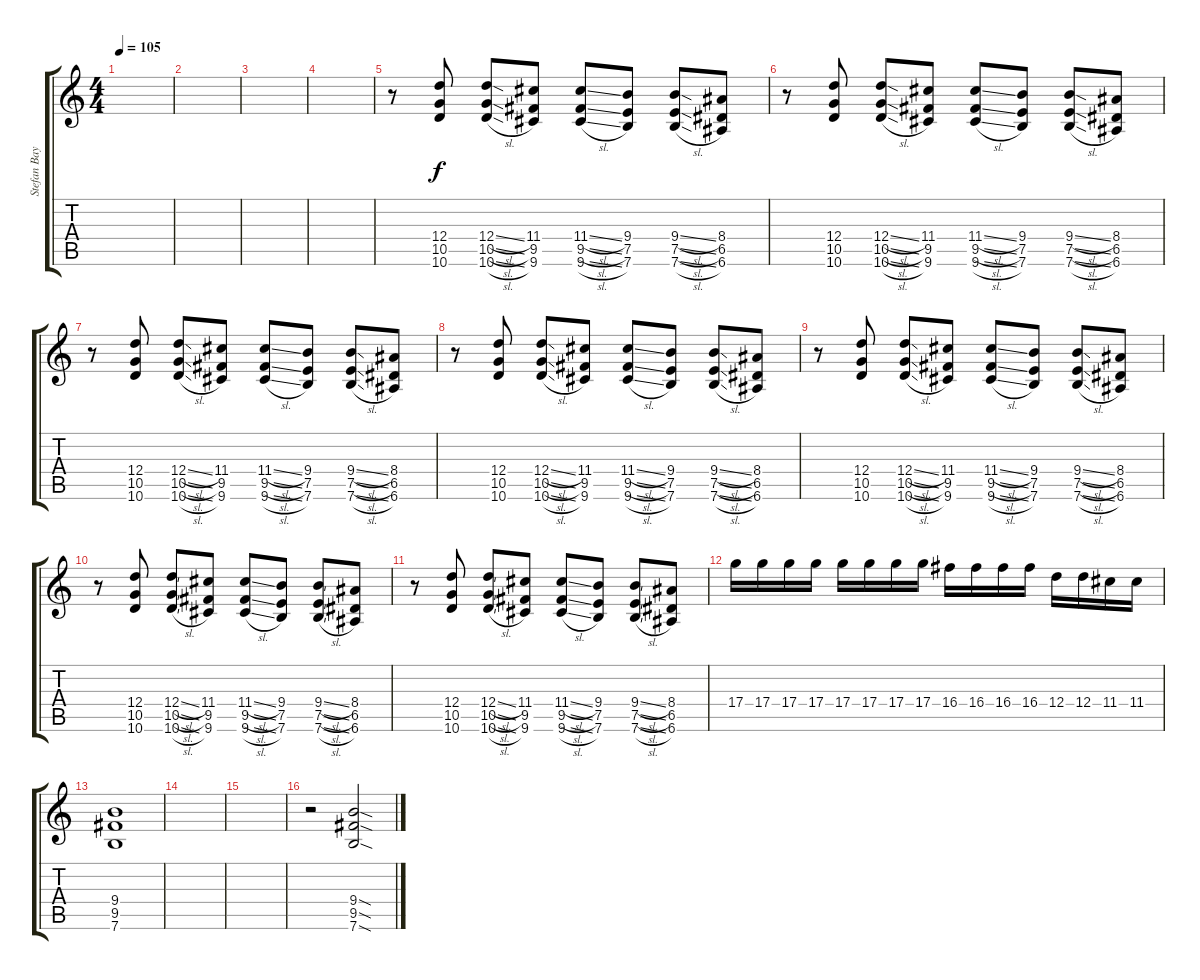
\track ("Stefan Bayle" "Stefan Bay") {instrument overdrivenguitar}
\staff {score tabs}
\tuning (E4 B3 G3 D3 A2 E2) {hide}
\ts (4 4)
\tempo 105
\clef g2
\ks c
|
|
|
|
r.8 (12.4 10.5 10.6).8 (12.4{sl} 10.5{sl} 10.6{sl}).8 (11.4 9.5 9.6).8 (11.4{sl} 9.5{sl} 9.6{sl}).8 (9.4 7.5 7.6).8 (9.4{sl} 7.5{sl} 7.6{sl}).8 (8.4 6.5 6.6).8 |
r.8 (12.4 10.5 10.6).8 (12.4{sl} 10.5{sl} 10.6{sl}).8 (11.4 9.5 9.6).8 (11.4{sl} 9.5{sl} 9.6{sl}).8 (9.4 7.5 7.6).8 (9.4{sl} 7.5{sl} 7.6{sl}).8 (8.4 6.5 6.6).8 |
r.8 (12.4 10.5 10.6).8 (12.4{sl} 10.5{sl} 10.6{sl}).8 (11.4 9.5 9.6).8 (11.4{sl} 9.5{sl} 9.6{sl}).8 (9.4 7.5 7.6).8 (9.4{sl} 7.5{sl} 7.6{sl}).8 (8.4 6.5 6.6).8 |
r.8 (12.4 10.5 10.6).8 (12.4{sl} 10.5{sl} 10.6{sl}).8 (11.4 9.5 9.6).8 (11.4{sl} 9.5{sl} 9.6{sl}).8 (9.4 7.5 7.6).8 (9.4{sl} 7.5{sl} 7.6{sl}).8 (8.4 6.5 6.6).8 |
r.8 (12.4 10.5 10.6).8 (12.4{sl} 10.5{sl} 10.6{sl}).8 (11.4 9.5 9.6).8 (11.4{sl} 9.5{sl} 9.6{sl}).8 (9.4 7.5 7.6).8 (9.4{sl} 7.5{sl} 7.6{sl}).8 (8.4 6.5 6.6).8 |
r.8 (12.4 10.5 10.6).8 (12.4{sl} 10.5{sl} 10.6{sl}).8 (11.4 9.5 9.6).8 (11.4{sl} 9.5{sl} 9.6{sl}).8 (9.4 7.5 7.6).8 (9.4{sl} 7.5{sl} 7.6{sl}).8 (8.4 6.5 6.6).8 |
r.8 (12.4 10.5 10.6).8 (12.4{sl} 10.5{sl} 10.6{sl}).8 (11.4 9.5 9.6).8 (11.4{sl} 9.5{sl} 9.6{sl}).8 (9.4 7.5 7.6).8 (9.4{sl} 7.5{sl} 7.6{sl}).8 (8.4 6.5 6.6).8 |
17.4.16 17.4.16 17.4.16 17.4.16 17.4.16 17.4.16 17.4.16 17.4.16 16.4.16 16.4.16 16.4.16 16.4.16 12.4.16 12.4.16 11.4.16 11.4.16 |
(9.4 9.5 7.6).1 |
|
|
r.2 (9.4{sod} 9.5{sod} 7.6{sod}).2
